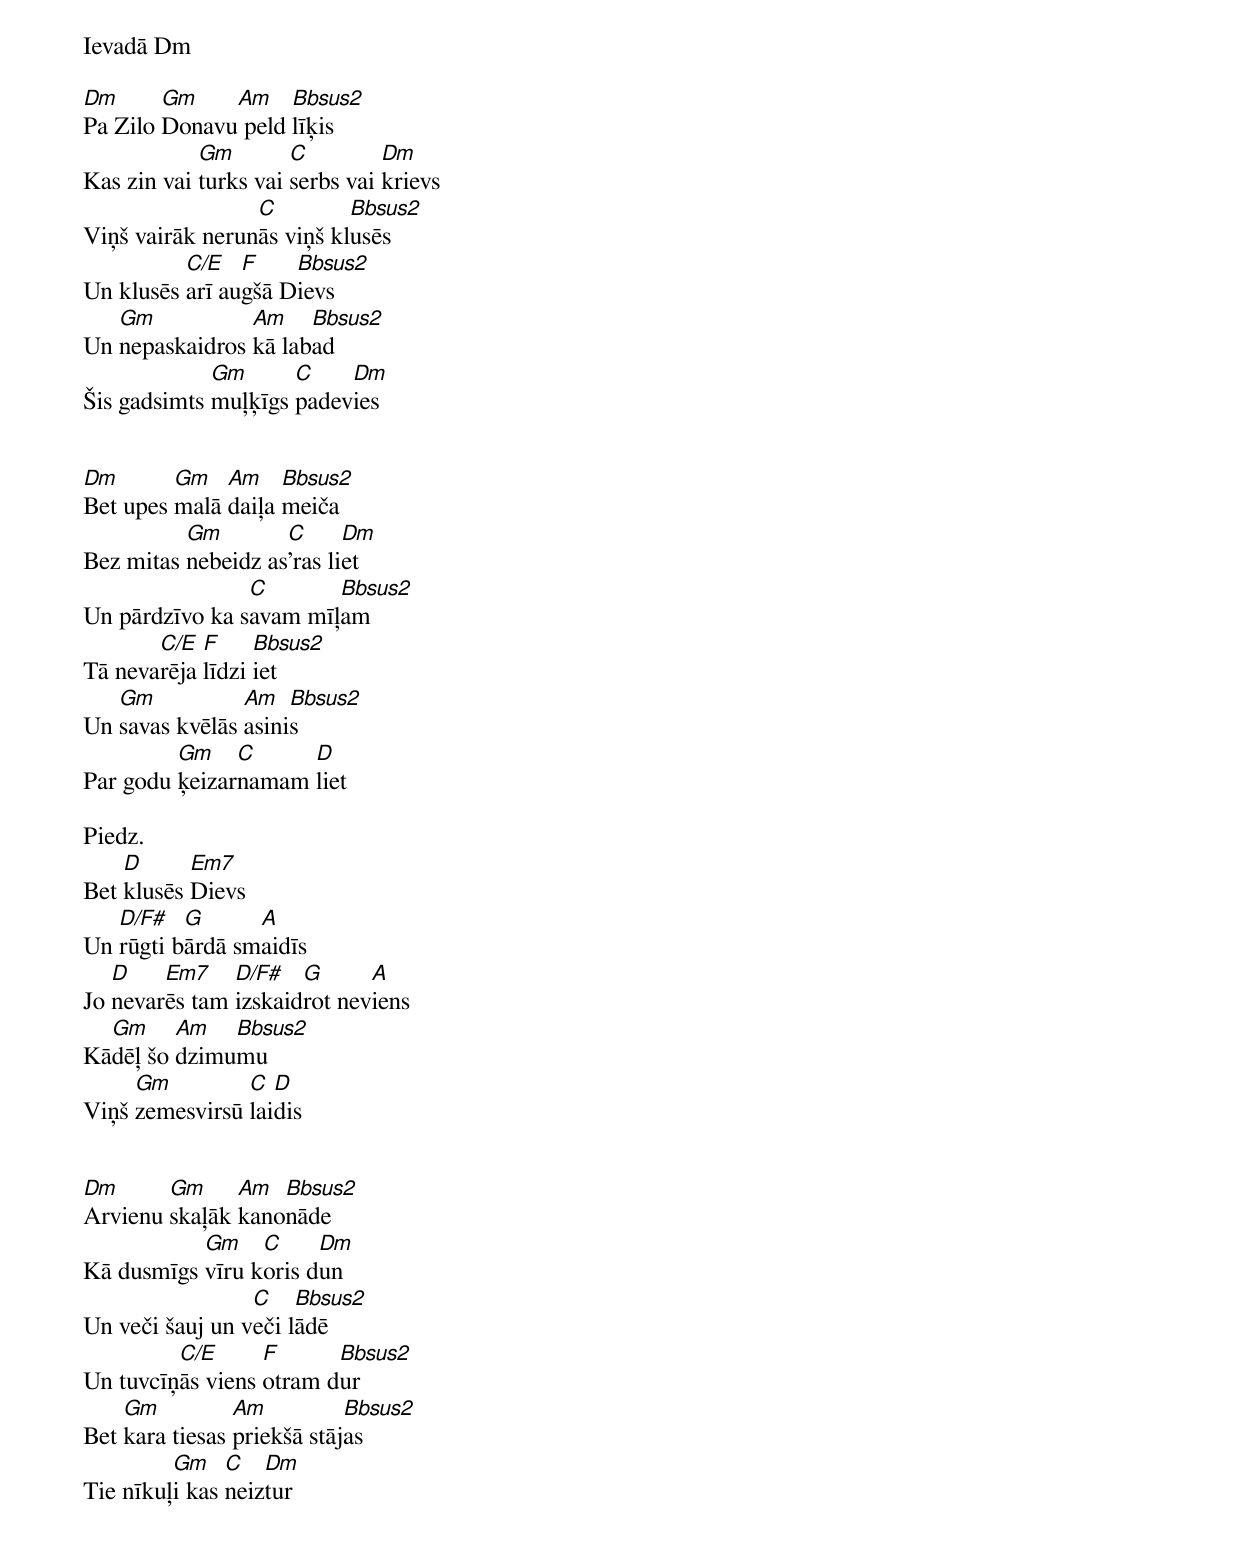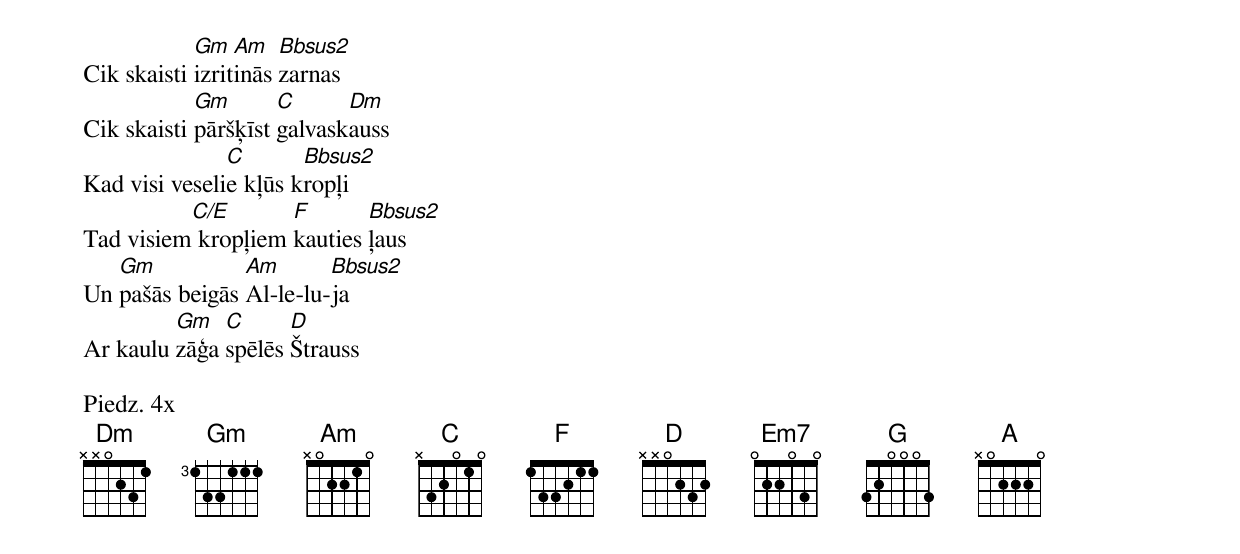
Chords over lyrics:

Ievadā Dm

Dm      Gm    Am    Bbsus2
Pa Zilo Donavu peld līķis
            Gm        C         Dm
Kas zin vai turks vai serbs vai krievs
                 C         Bbsus2
Viņš vairāk nerunās viņš klusēs
          C/E   F    Bbsus2
Un klusēs arī augšā Dievs
   Gm           Am    Bbsus2
Un nepaskaidros kā labad
             Gm      C    Dm
Šis gadsimts muļķīgs padevies


Dm       Gm   Am    Bbsus2
Bet upes malā daiļa meiča
          Gm        C      Dm
Bez mitas nebeidz as'ras liet
                C       Bbsus2
Un pārdzīvo ka savam mīļam
       C/E  F     Bbsus2
Tā nevarēja līdzi iet
   Gm           Am   Bbsus2
Un savas kvēlās asinis
         Gm    C     D
Par godu ķeizarnamam liet

Piedz.
    D      Em7
Bet klusēs Dievs
   D/F#   G      A
Un rūgti bārdā smaidīs
   D    Em7    D/F#   G      A
Jo nevarēs tam izskaidrot neviens
  Gm     Am   Bbsus2
Kādēļ šo dzimumu
     Gm         C  D
Viņš zemesvirsū laidis


Dm      Gm     Am  Bbsus2
Arvienu skaļāk kanonāde
           Gm    C     Dm
Kā dusmīgs vīru koris dun
                 C    Bbsus2
Un veči šauj un veči lādē
         C/E      F      Bbsus2
Un tuvcīņās viens otram dur
    Gm          Am          Bbsus2
Bet kara tiesas priekšā stājas
         Gm    C   Dm
Tie nīkuļi kas neiztur

            Gm   Am   Bbsus2
Cik skaisti izritinās zarnas
            Gm       C      Dm
Cik skaisti pāršķīst galvaskauss
               C       Bbsus2
Kad visi veselie kļūs kropļi
          C/E       F       Bbsus2
Tad visiem kropļiem kauties ļaus
   Gm           Am       Bbsus2
Un pašās beigās Al-le-lu-ja
         Gm   C      D
Ar kaulu zāģa spēlēs Štrauss

Piedz. 4x
